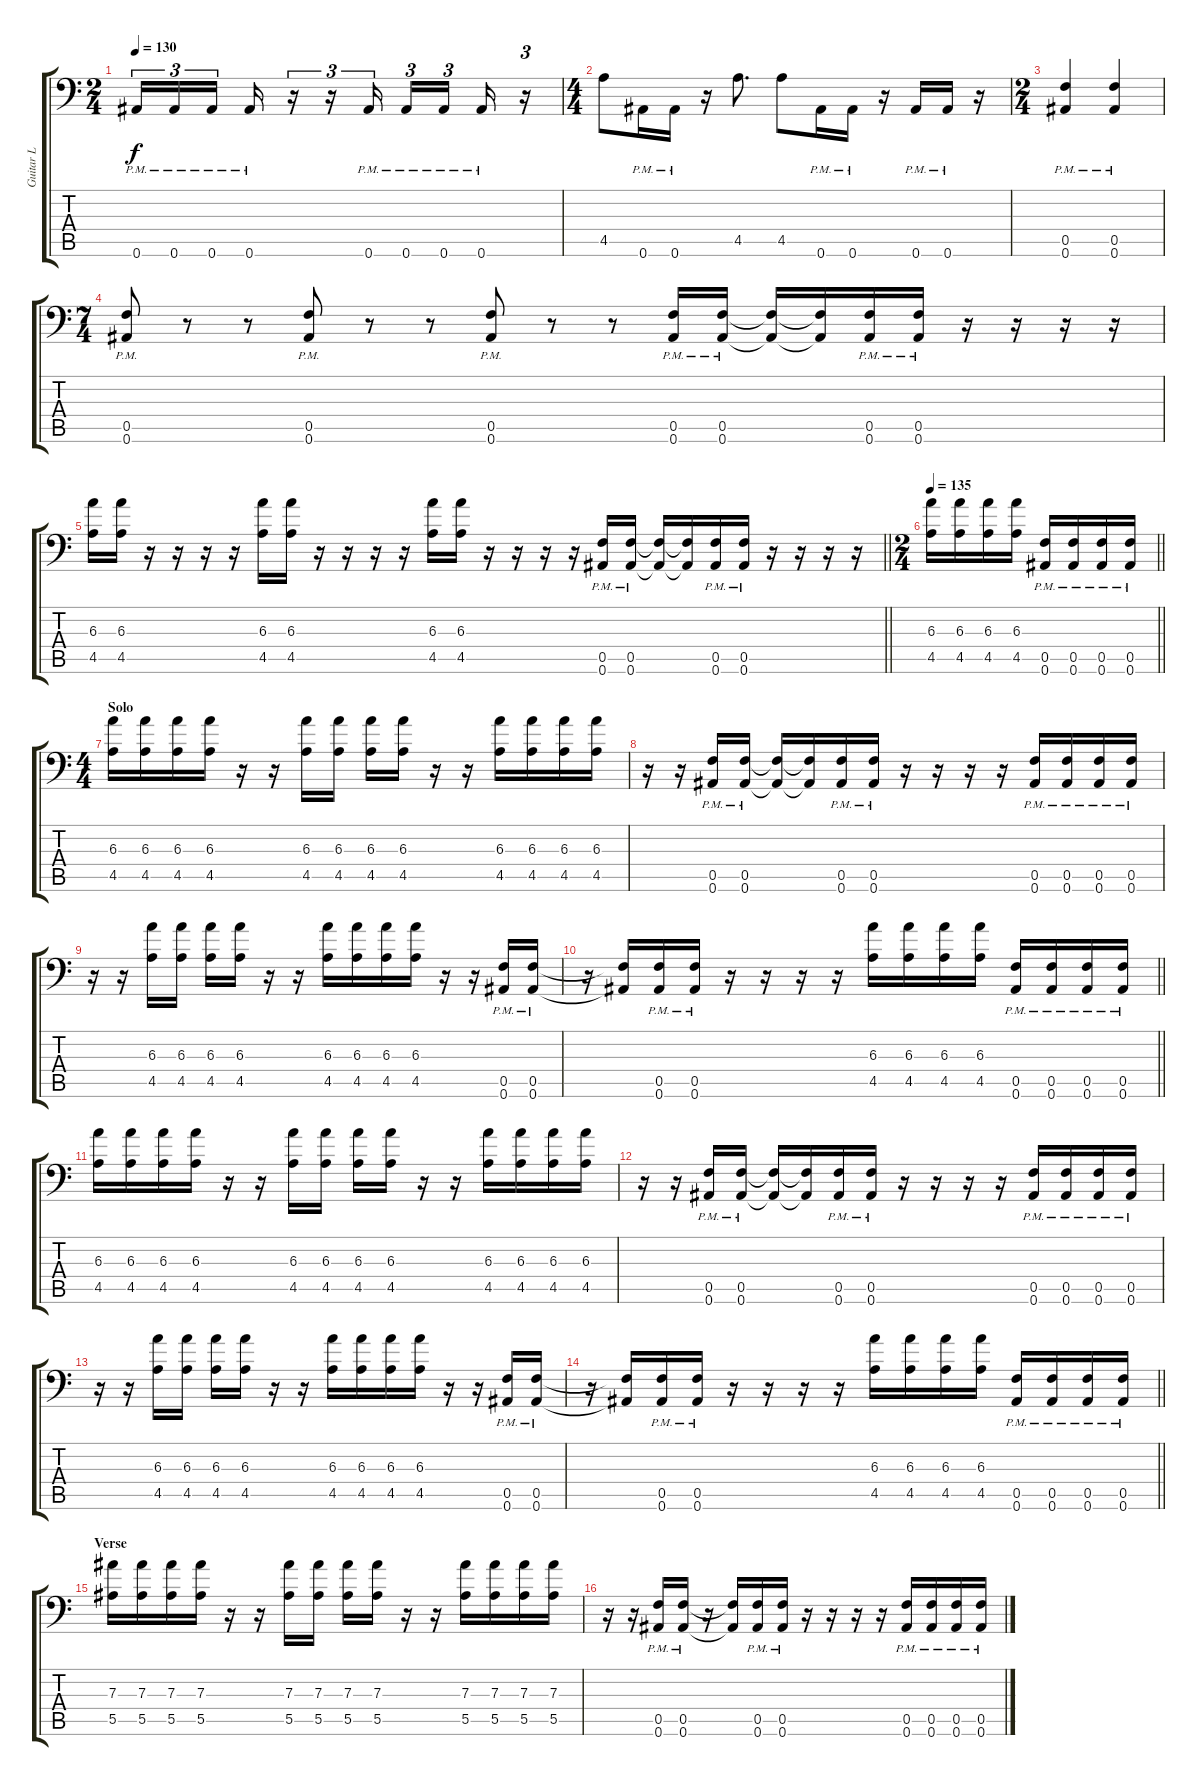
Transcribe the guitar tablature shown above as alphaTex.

\track ("Guitar L" "Guitar L") {instrument distortionguitar}
\staff {score tabs}
\tuning (C4 G3 Eb3 Bb2 F2 Bb1) {hide}
\ts (2 4)
\tempo 130
\clef f4
\ks c
0.6{pm}.16{tu (3 2) dy f} 0.6{pm}.16{tu (3 2)} 0.6{pm}.16{tu (3 2) beam splitsecondary} 0.6{pm}.16 r.16{tu (3 2)} r.16{tu (3 2)} 0.6{pm}.16{tu (3 2) beam splitsecondary} 0.6{pm}.16{tu (3 2)} 0.6{pm}.16{tu (3 2) beam splitsecondary} 0.6{pm}.16 r.16{tu (3 2)} |
\ts (4 4)
4.5.8 0.6{pm}.16 0.6{pm}.16 r.16 4.5.8{d} 4.5.8 0.6{pm}.16 0.6{pm}.16 r.16 0.6{pm}.16 0.6{pm}.16 r.16 |
\ts (2 4)
(0.5{pm} 0.6{pm}).4 (0.5{pm} 0.6{pm}).4 |
\ts (7 4)
(0.5{pm} 0.6{pm}).8 r.8 r.8 (0.5{pm} 0.6{pm}).8 r.8 r.8 (0.5{pm} 0.6{pm}).8 r.8 r.8 (0.5{pm} 0.6{pm}).16 (0.5{pm} 0.6{pm}).16 (0.5{t} 0.6{t}).16 (0.5{t} 0.6{t}).16 (0.5{pm} 0.6{pm}).16 (0.5{pm} 0.6{pm}).16 r.16 r.16 r.16 r.16 |
\barLineRight lightlight
(6.3 4.5).16 (6.3 4.5).16 r.16 r.16 r.16 r.16 (6.3 4.5).16 (6.3 4.5).16 r.16 r.16 r.16 r.16 (6.3 4.5).16 (6.3 4.5).16 r.16 r.16 r.16 r.16 (0.5{pm} 0.6{pm}).16 (0.5{pm} 0.6{pm}).16 (0.5{t} 0.6{t}).16 (0.5{t} 0.6{t}).16 (0.5{pm} 0.6{pm}).16 (0.5{pm} 0.6{pm}).16 r.16 r.16 r.16 r.16 |
\ts (2 4)
\section ("" "")
\tempo 135
\barLineRight lightlight
(6.3 4.5).16 (6.3 4.5).16 (6.3 4.5).16 (6.3 4.5).16 (0.5{pm} 0.6{pm}).16 (0.5{pm} 0.6{pm}).16 (0.5{pm} 0.6{pm}).16 (0.5{pm} 0.6{pm}).16 |
\ts (4 4)
\section ("" "Solo")
(6.3 4.5).16 (6.3 4.5).16 (6.3 4.5).16 (6.3 4.5).16 r.16 r.16 (6.3 4.5).16 (6.3 4.5).16 (6.3 4.5).16 (6.3 4.5).16 r.16 r.16 (6.3 4.5).16 (6.3 4.5).16 (6.3 4.5).16 (6.3 4.5).16 |
r.16 r.16 (0.5{pm} 0.6{pm}).16 (0.5{pm} 0.6{pm}).16 (0.5{t} 0.6{t}).16 (0.5{t} 0.6{t}).16 (0.5{pm} 0.6{pm}).16 (0.5{pm} 0.6{pm}).16 r.16 r.16 r.16 r.16 (0.5{pm} 0.6{pm}).16 (0.5{pm} 0.6{pm}).16 (0.5{pm} 0.6{pm}).16 (0.5{pm} 0.6{pm}).16 |
r.16 r.16 (6.3 4.5).16 (6.3 4.5).16 (6.3 4.5).16 (6.3 4.5).16 r.16 r.16 (6.3 4.5).16 (6.3 4.5).16 (6.3 4.5).16 (6.3 4.5).16 r.16 r.16 (0.5{pm} 0.6{pm}).16 (0.5{pm} 0.6{pm}).16 |
\barLineRight lightlight
r.16 (0.5{t} 0.6{t}).16 (0.5{pm} 0.6{pm}).16 (0.5{pm} 0.6{pm}).16 r.16 r.16 r.16 r.16 (6.3 4.5).16 (6.3 4.5).16 (6.3 4.5).16 (6.3 4.5).16 (0.5{pm} 0.6{pm}).16 (0.5{pm} 0.6{pm}).16 (0.5{pm} 0.6{pm}).16 (0.5{pm} 0.6{pm}).16 |
(6.3 4.5).16 (6.3 4.5).16 (6.3 4.5).16 (6.3 4.5).16 r.16 r.16 (6.3 4.5).16 (6.3 4.5).16 (6.3 4.5).16 (6.3 4.5).16 r.16 r.16 (6.3 4.5).16 (6.3 4.5).16 (6.3 4.5).16 (6.3 4.5).16 |
r.16 r.16 (0.5{pm} 0.6{pm}).16 (0.5{pm} 0.6{pm}).16 (0.5{t} 0.6{t}).16 (0.5{t} 0.6{t}).16 (0.5{pm} 0.6{pm}).16 (0.5{pm} 0.6{pm}).16 r.16 r.16 r.16 r.16 (0.5{pm} 0.6{pm}).16 (0.5{pm} 0.6{pm}).16 (0.5{pm} 0.6{pm}).16 (0.5{pm} 0.6{pm}).16 |
r.16 r.16 (6.3 4.5).16 (6.3 4.5).16 (6.3 4.5).16 (6.3 4.5).16 r.16 r.16 (6.3 4.5).16 (6.3 4.5).16 (6.3 4.5).16 (6.3 4.5).16 r.16 r.16 (0.5{pm} 0.6{pm}).16 (0.5{pm} 0.6{pm}).16 |
\barLineRight lightlight
r.16 (0.5{t} 0.6{t}).16 (0.5{pm} 0.6{pm}).16 (0.5{pm} 0.6{pm}).16 r.16 r.16 r.16 r.16 (6.3 4.5).16 (6.3 4.5).16 (6.3 4.5).16 (6.3 4.5).16 (0.5{pm} 0.6{pm}).16 (0.5{pm} 0.6{pm}).16 (0.5{pm} 0.6{pm}).16 (0.5{pm} 0.6{pm}).16 |
\section ("" "Verse")
(7.3 5.5).16 (7.3 5.5).16 (7.3 5.5).16 (7.3 5.5).16 r.16 r.16 (7.3 5.5).16 (7.3 5.5).16 (7.3 5.5).16 (7.3 5.5).16 r.16 r.16 (7.3 5.5).16 (7.3 5.5).16 (7.3 5.5).16 (7.3 5.5).16 |
r.16 r.16 (0.5{pm} 0.6{pm}).16 (0.5{pm} 0.6{pm}).16 r.16 (0.5{t} 0.6{t}).16 (0.5{pm} 0.6{pm}).16 (0.5{pm} 0.6{pm}).16 r.16 r.16 r.16 r.16 (0.5{pm} 0.6{pm}).16 (0.5{pm} 0.6{pm}).16 (0.5{pm} 0.6{pm}).16 (0.5{pm} 0.6{pm}).16
